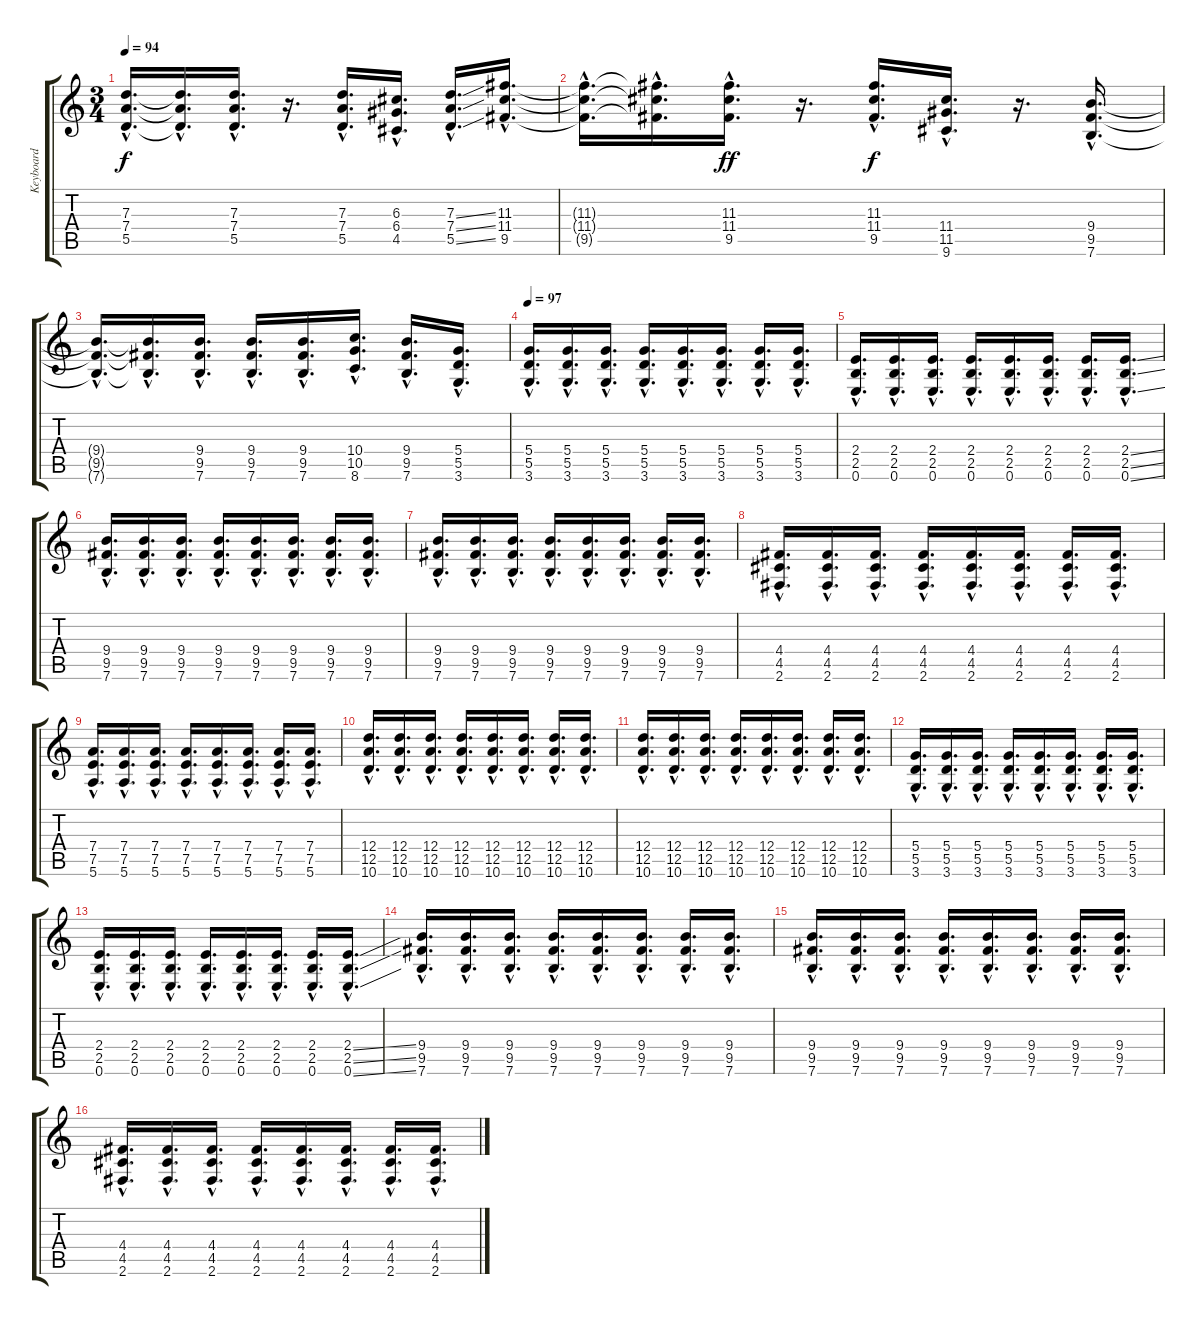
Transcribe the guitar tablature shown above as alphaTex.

\track ("Keyboard" "Keyboard") {instrument electricguitarjazz}
\staff {score tabs}
\tuning (E4 B3 G3 D3 A2 E2) {hide}
\ts (3 4)
\tempo 94
\clef g2
\ks c
(7.3{hac} 7.4{hac} 5.5{hac}).16{d dy f} (7.3{hac t} 7.4{hac t} 5.5{hac t}).16{d} (7.3{hac} 7.4{hac} 5.5{hac}).16{d} r.16{d} (7.3{hac} 7.4{hac} 5.5{hac}).16{d} (6.3{hac} 6.4{hac} 4.5{hac}).16{d} (7.3{ss hac} 7.4{ss hac} 5.5{ss hac}).16{d} (11.3{hac} 11.4{hac} 9.5{hac}).16{d} |
(11.3{hac t} 11.4{hac t} 9.5{hac t}).16{d} (11.3{hac t} 11.4{hac t} 9.5{hac t}).16{d} (11.3{hac} 11.4{hac} 9.5{hac}).16{d dy ff} r.16{d} (11.3{hac} 11.4{hac} 9.5{hac}).16{d dy f} (11.4{hac} 11.5{hac} 9.6{hac}).16{d} r.16{d} (9.4{hac} 9.5{hac} 7.6{hac}).16{d} |
(9.4{hac t} 9.5{hac t} 7.6{hac t}).16{d} (9.4{hac t} 9.5{hac t} 7.6{hac t}).16{d} (9.4{hac} 9.5{hac} 7.6{hac}).16{d} (9.4{hac} 9.5{hac} 7.6{hac}).16{d} (9.4{hac} 9.5{hac} 7.6{hac}).16{d} (10.4{hac} 10.5{hac} 8.6{hac}).16{d} (9.4{hac} 9.5{hac} 7.6{hac}).16{d} (5.4{hac} 5.5{hac} 3.6{hac}).16{d} |
\tempo 97
(5.4{hac} 5.5{hac} 3.6{hac}).16{d} (5.4{hac} 5.5{hac} 3.6{hac}).16{d} (5.4{hac} 5.5{hac} 3.6{hac}).16{d} (5.4{hac} 5.5{hac} 3.6{hac}).16{d} (5.4{hac} 5.5{hac} 3.6{hac}).16{d} (5.4{hac} 5.5{hac} 3.6{hac}).16{d} (5.4{hac} 5.5{hac} 3.6{hac}).16{d} (5.4{hac} 5.5{hac} 3.6{hac}).16{d} |
(2.4{hac} 2.5{hac} 0.6{hac}).16{d} (2.4{hac} 2.5{hac} 0.6{hac}).16{d} (2.4{hac} 2.5{hac} 0.6{hac}).16{d} (2.4{hac} 2.5{hac} 0.6{hac}).16{d} (2.4{hac} 2.5{hac} 0.6{hac}).16{d} (2.4{hac} 2.5{hac} 0.6{hac}).16{d} (2.4{hac} 2.5{hac} 0.6{hac}).16{d} (2.4{ss hac} 2.5{ss hac} 0.6{ss hac}).16{d} |
(9.4{hac} 9.5{hac} 7.6{hac}).16{d} (9.4{hac} 9.5{hac} 7.6{hac}).16{d} (9.4{hac} 9.5{hac} 7.6{hac}).16{d} (9.4{hac} 9.5{hac} 7.6{hac}).16{d} (9.4{hac} 9.5{hac} 7.6{hac}).16{d} (9.4{hac} 9.5{hac} 7.6{hac}).16{d} (9.4{hac} 9.5{hac} 7.6{hac}).16{d} (9.4{hac} 9.5{hac} 7.6{hac}).16{d} |
(9.4{hac} 9.5{hac} 7.6{hac}).16{d} (9.4{hac} 9.5{hac} 7.6{hac}).16{d} (9.4{hac} 9.5{hac} 7.6{hac}).16{d} (9.4{hac} 9.5{hac} 7.6{hac}).16{d} (9.4{hac} 9.5{hac} 7.6{hac}).16{d} (9.4{hac} 9.5{hac} 7.6{hac}).16{d} (9.4{hac} 9.5{hac} 7.6{hac}).16{d} (9.4{hac} 9.5{hac} 7.6{hac}).16{d} |
(4.4{hac} 4.5{hac} 2.6{hac}).16{d} (4.4{hac} 4.5{hac} 2.6{hac}).16{d} (4.4{hac} 4.5{hac} 2.6{hac}).16{d} (4.4{hac} 4.5{hac} 2.6{hac}).16{d} (4.4{hac} 4.5{hac} 2.6{hac}).16{d} (4.4{hac} 4.5{hac} 2.6{hac}).16{d} (4.4{hac} 4.5{hac} 2.6{hac}).16{d} (4.4{hac} 4.5{hac} 2.6{hac}).16{d} |
(7.4{hac} 7.5{hac} 5.6{hac}).16{d} (7.4{hac} 7.5{hac} 5.6{hac}).16{d} (7.4{hac} 7.5{hac} 5.6{hac}).16{d} (7.4{hac} 7.5{hac} 5.6{hac}).16{d} (7.4{hac} 7.5{hac} 5.6{hac}).16{d} (7.4{hac} 7.5{hac} 5.6{hac}).16{d} (7.4{hac} 7.5{hac} 5.6{hac}).16{d} (7.4{hac} 7.5{hac} 5.6{hac}).16{d} |
(12.4{hac} 12.5{hac} 10.6{hac}).16{d} (12.4{hac} 12.5{hac} 10.6{hac}).16{d} (12.4{hac} 12.5{hac} 10.6{hac}).16{d} (12.4{hac} 12.5{hac} 10.6{hac}).16{d} (12.4{hac} 12.5{hac} 10.6{hac}).16{d} (12.4{hac} 12.5{hac} 10.6{hac}).16{d} (12.4{hac} 12.5{hac} 10.6{hac}).16{d} (12.4{hac} 12.5{hac} 10.6{hac}).16{d} |
(12.4{hac} 12.5{hac} 10.6{hac}).16{d} (12.4{hac} 12.5{hac} 10.6{hac}).16{d} (12.4{hac} 12.5{hac} 10.6{hac}).16{d} (12.4{hac} 12.5{hac} 10.6{hac}).16{d} (12.4{hac} 12.5{hac} 10.6{hac}).16{d} (12.4{hac} 12.5{hac} 10.6{hac}).16{d} (12.4{hac} 12.5{hac} 10.6{hac}).16{d} (12.4{hac} 12.5{hac} 10.6{hac}).16{d} |
(5.4{hac} 5.5{hac} 3.6{hac}).16{d} (5.4{hac} 5.5{hac} 3.6{hac}).16{d} (5.4{hac} 5.5{hac} 3.6{hac}).16{d} (5.4{hac} 5.5{hac} 3.6{hac}).16{d} (5.4{hac} 5.5{hac} 3.6{hac}).16{d} (5.4{hac} 5.5{hac} 3.6{hac}).16{d} (5.4{hac} 5.5{hac} 3.6{hac}).16{d} (5.4{hac} 5.5{hac} 3.6{hac}).16{d} |
(2.4{hac} 2.5{hac} 0.6{hac}).16{d} (2.4{hac} 2.5{hac} 0.6{hac}).16{d} (2.4{hac} 2.5{hac} 0.6{hac}).16{d} (2.4{hac} 2.5{hac} 0.6{hac}).16{d} (2.4{hac} 2.5{hac} 0.6{hac}).16{d} (2.4{hac} 2.5{hac} 0.6{hac}).16{d} (2.4{hac} 2.5{hac} 0.6{hac}).16{d} (2.4{ss hac} 2.5{ss hac} 0.6{ss hac}).16{d} |
(9.4{hac} 9.5{hac} 7.6{hac}).16{d} (9.4{hac} 9.5{hac} 7.6{hac}).16{d} (9.4{hac} 9.5{hac} 7.6{hac}).16{d} (9.4{hac} 9.5{hac} 7.6{hac}).16{d} (9.4{hac} 9.5{hac} 7.6{hac}).16{d} (9.4{hac} 9.5{hac} 7.6{hac}).16{d} (9.4{hac} 9.5{hac} 7.6{hac}).16{d} (9.4{hac} 9.5{hac} 7.6{hac}).16{d} |
(9.4{hac} 9.5{hac} 7.6{hac}).16{d} (9.4{hac} 9.5{hac} 7.6{hac}).16{d} (9.4{hac} 9.5{hac} 7.6{hac}).16{d} (9.4{hac} 9.5{hac} 7.6{hac}).16{d} (9.4{hac} 9.5{hac} 7.6{hac}).16{d} (9.4{hac} 9.5{hac} 7.6{hac}).16{d} (9.4{hac} 9.5{hac} 7.6{hac}).16{d} (9.4{hac} 9.5{hac} 7.6{hac}).16{d} |
(4.4{hac} 4.5{hac} 2.6{hac}).16{d} (4.4{hac} 4.5{hac} 2.6{hac}).16{d} (4.4{hac} 4.5{hac} 2.6{hac}).16{d} (4.4{hac} 4.5{hac} 2.6{hac}).16{d} (4.4{hac} 4.5{hac} 2.6{hac}).16{d} (4.4{hac} 4.5{hac} 2.6{hac}).16{d} (4.4{hac} 4.5{hac} 2.6{hac}).16{d} (4.4{hac} 4.5{hac} 2.6{hac}).16{d}
